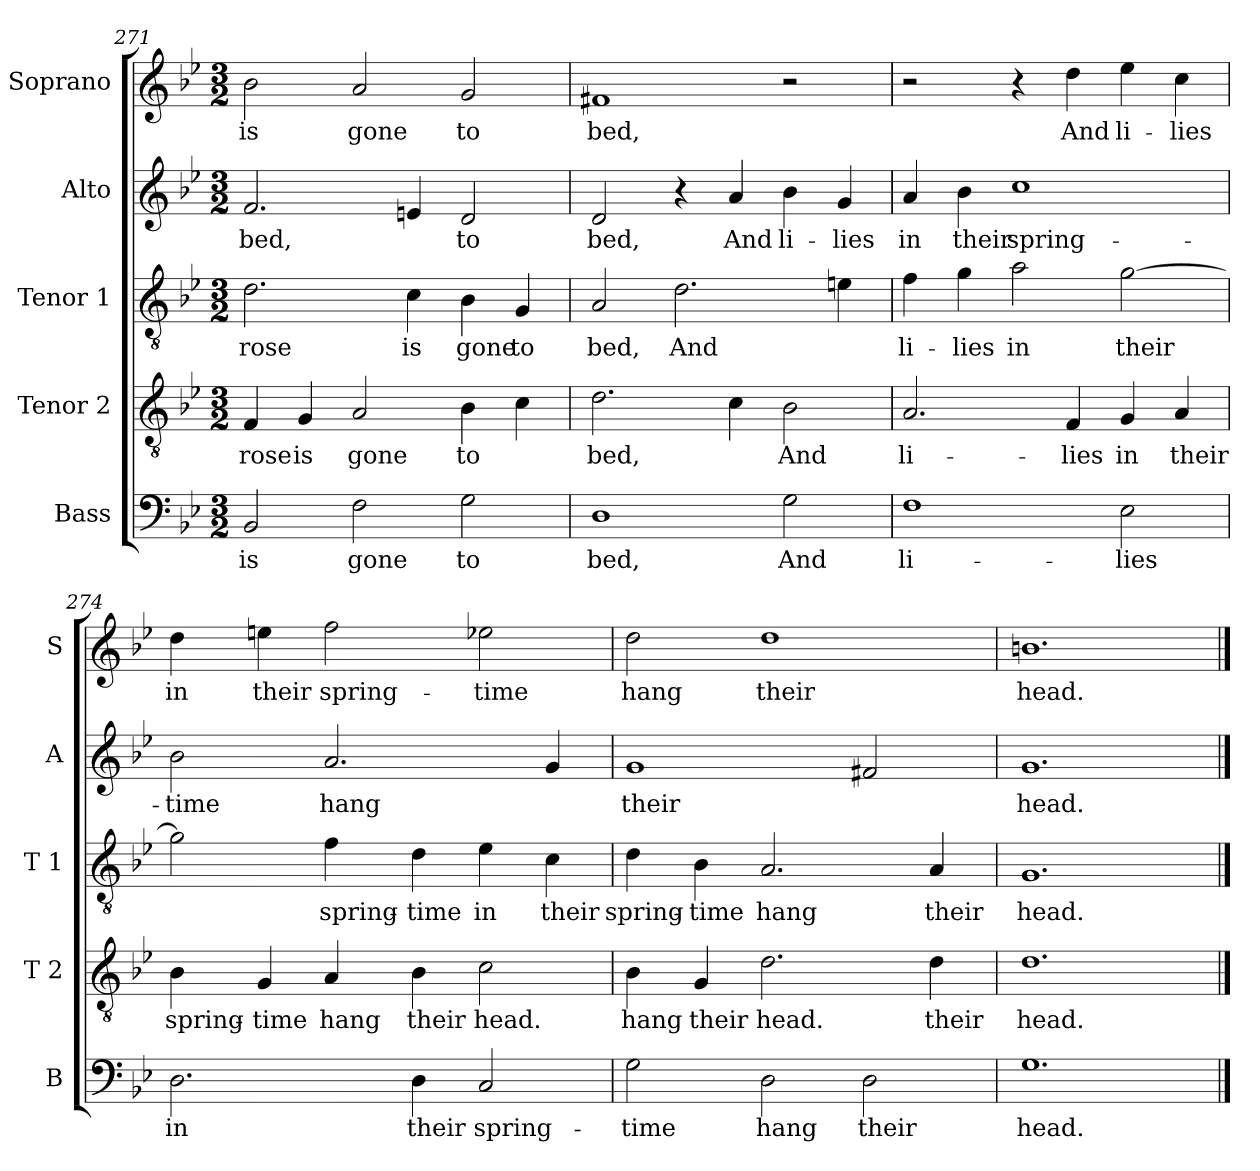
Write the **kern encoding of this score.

**kern	**text	**kern	**text	**kern	**text	**kern	**text	**kern	**text
*part5	*part5	*part4	*part4	*part3	*part3	*part2	*part2	*part1	*part1
*staff5	*staff5	*staff4	*staff4	*staff3	*staff3	*staff2	*staff2	*staff1	*staff1
*I"Bass	*	*I"Tenor 2	*	*I"Tenor 1	*	*I"Alto	*	*I"Soprano	*
*I'B	*	*I'T 2	*	*I'T 1	*	*I'A	*	*I'S	*
*clefF4	*	*clefGv2	*	*clefGv2	*	*clefG2	*	*clefG2	*
*k[b-e-]	*	*k[b-e-]	*	*k[b-e-]	*	*k[b-e-]	*	*k[b-e-]	*
*B-:	*	*B-:	*	*B-:	*	*B-:	*	*B-:	*
*M3/2	*	*M3/2	*	*M3/2	*	*M3/2	*	*M3/2	*
=271	=271	=271	=271	=271	=271	=271	=271	=271	=271
2BB-/	is	4F/	rose	2.d\	rose	2.f/	bed,	2b-\	is
.	.	4G/	is	.	.	.	.	.	.
2F\	gone	2A/	gone	.	.	.	.	2a/	gone
.	.	.	.	4c\	is	4en/	.	.	.
2G\	to	4B-\	to	4B-\	gone	2d/	to	2g/	to
.	.	4c\	.	4G/	to	.	.	.	.
=272	=272	=272	=272	=272	=272	=272	=272	=272	=272
1D	bed,	2.d\	bed,	2A/	bed,	2d/	bed,	1f#X	bed,
.	.	.	.	2.d\	And	4r	.	.	.
.	.	4c\	.	.	.	4a/	And	.	.
2G\	And	2B-\	And	.	.	4b-\	li-	2r	.
.	.	.	.	4en\	.	4g/	-lies	.	.
=273	=273	=273	=273	=273	=273	=273	=273	=273	=273
1F	li-	2.A/	li-	4f\	li-	4a/	in	2r	.
.	.	.	.	4g\	-lies	4b-\	their	.	.
.	.	.	.	2a\	in	1cc	spring-	4r	.
.	.	4F/	-lies	.	.	.	.	4dd\	And
2E-\	-lies	4G/	in	[2g\	their	.	.	4ee-\	li-
.	.	4A/	their	.	.	.	.	4cc\	-lies
!!LO:LB:g=z
=274	=274	=274	=274	=274	=274	=274	=274	=274	=274
2.D\	in	4B-\	spring-	2g\]	.	2b-\	-time	4dd\	in
.	.	4G/	-time	.	.	.	.	4een\	their
.	.	4A/	hang	4f\	spring-	2.a/	hang	2ff\	spring-
4D\	their	4B-\	their	4d\	-time	.	.	.	.
2C/	spring-	2c\	head.	4e-\	in	.	.	2ee-X\	-time
.	.	.	.	4c\	their	4g/	.	.	.
=275	=275	=275	=275	=275	=275	=275	=275	=275	=275
2G\	-time	4B-\	hang	4d\	spring-	1g	their	2dd\	hang
.	.	4G/	their	4B-\	-time	.	.	.	.
2D\	hang	2.d\	head.	2.A/	hang	.	.	1dd	their
2D\	their	.	.	.	.	2f#X/	.	.	.
.	.	4d\	their	4A/	their	.	.	.	.
=276	=276	=276	=276	=276	=276	=276	=276	=276	=276
1.G	head.	1.d	head.	1.G	head.	1.g	head.	1.bn	head.
==	==	==	==	==	==	==	==	==	==
*-	*-	*-	*-	*-	*-	*-	*-	*-	*-
